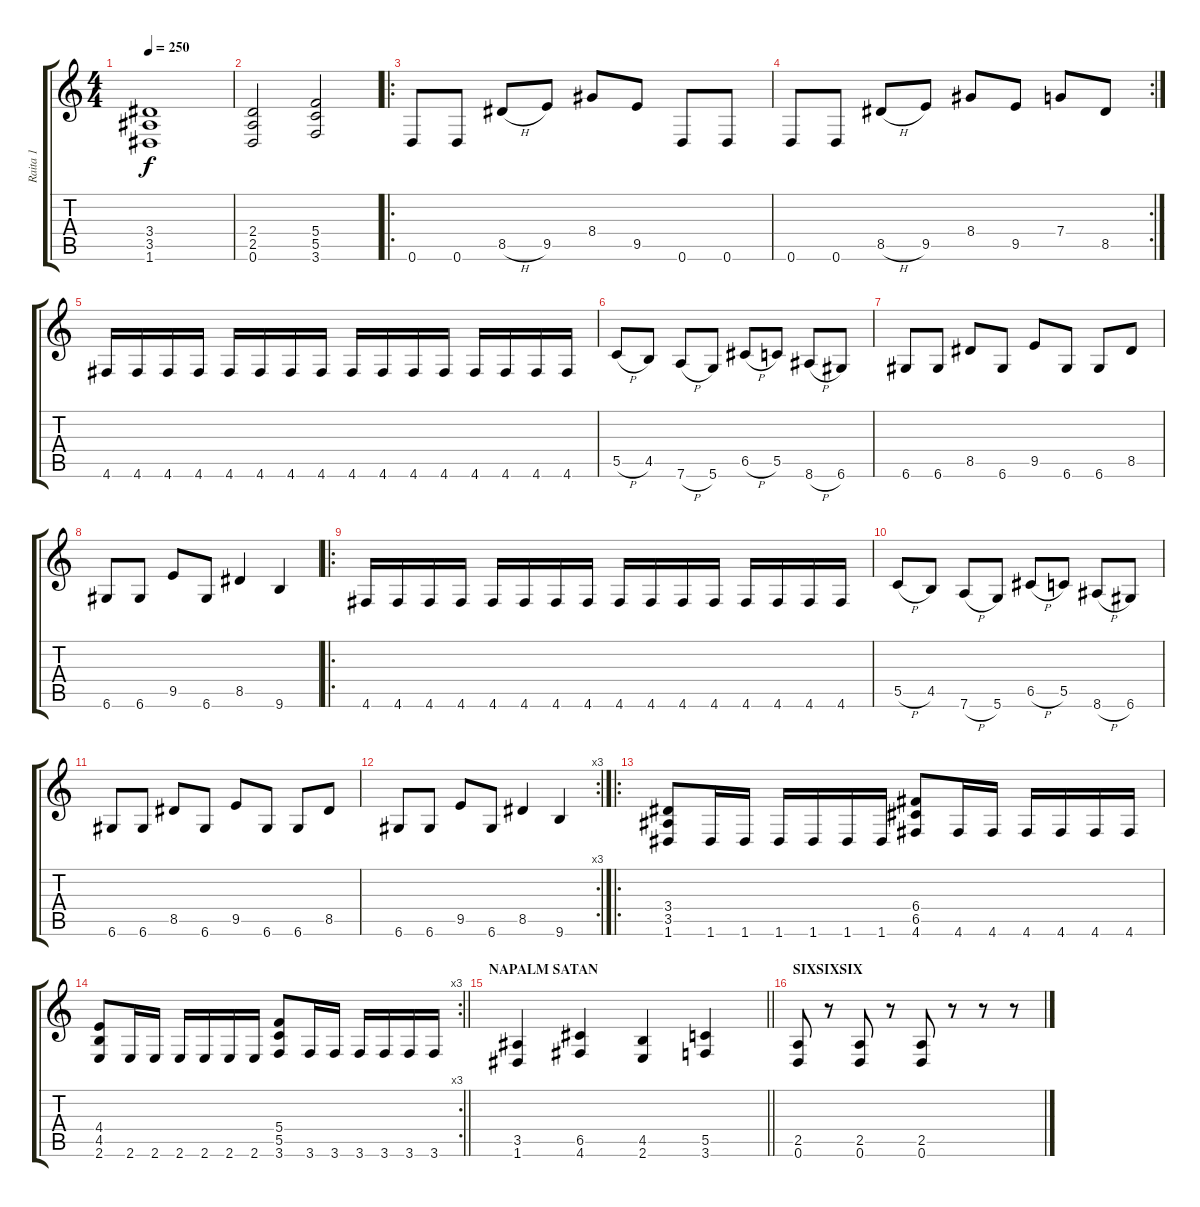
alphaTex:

\track ("Raita 1" "Raita 1") {instrument distortionguitar}
\staff {score tabs}
\tuning (D4 A3 F3 C3 G2 D2) {hide}
\ts (4 4)
\tempo 250
\clef g2
\ks c
(3.4 3.5 1.6).1{dy f} |
(2.4 2.5 0.6).2 (5.4 5.5 3.6).2 |
\ro
0.6.8 0.6.8 8.5{h}.8 9.5.8 8.4.8 9.5.8 0.6.8 0.6.8 |
\rc 2
0.6.8 0.6.8 8.5{h}.8 9.5.8 8.4.8 9.5.8 7.4.8 8.5.8 |
4.6.16 4.6.16 4.6.16 4.6.16 4.6.16 4.6.16 4.6.16 4.6.16 4.6.16 4.6.16 4.6.16 4.6.16 4.6.16 4.6.16 4.6.16 4.6.16 |
5.5{h}.8 4.5.8 7.6{h}.8 5.6.8 6.5{h}.8 5.5.8 8.6{h}.8 6.6.8 |
6.6.8 6.6.8 8.5.8 6.6.8 9.5.8 6.6.8 6.6.8 8.5.8 |
6.6.8 6.6.8 9.5.8 6.6.8 8.5.4 9.6.4 |
\ro
4.6.16 4.6.16 4.6.16 4.6.16 4.6.16 4.6.16 4.6.16 4.6.16 4.6.16 4.6.16 4.6.16 4.6.16 4.6.16 4.6.16 4.6.16 4.6.16 |
5.5{h}.8 4.5.8 7.6{h}.8 5.6.8 6.5{h}.8 5.5.8 8.6{h}.8 6.6.8 |
6.6.8 6.6.8 8.5.8 6.6.8 9.5.8 6.6.8 6.6.8 8.5.8 |
\rc 3
6.6.8 6.6.8 9.5.8 6.6.8 8.5.4 9.6.4 |
\ro
(3.4 3.5 1.6).8 1.6.16 1.6.16 1.6.16 1.6.16 1.6.16 1.6.16 (6.4 6.5 4.6).8 4.6.16 4.6.16 4.6.16 4.6.16 4.6.16 4.6.16 |
\rc 3
\barLineRight lightlight
(4.4 4.5 2.6).8 2.6.16 2.6.16 2.6.16 2.6.16 2.6.16 2.6.16 (5.4 5.5 3.6).8 3.6.16 3.6.16 3.6.16 3.6.16 3.6.16 3.6.16 |
\section ("" "NAPALM SATAN")
\barLineRight lightlight
(3.5 1.6).4 (6.5 4.6).4 (4.5 2.6).4 (5.5 3.6).4 |
\section ("" "SIXSIXSIX")
(2.5 0.6).8 r.8 (2.5 0.6).8 r.8 (2.5 0.6).8 r.8 r.8 r.8
